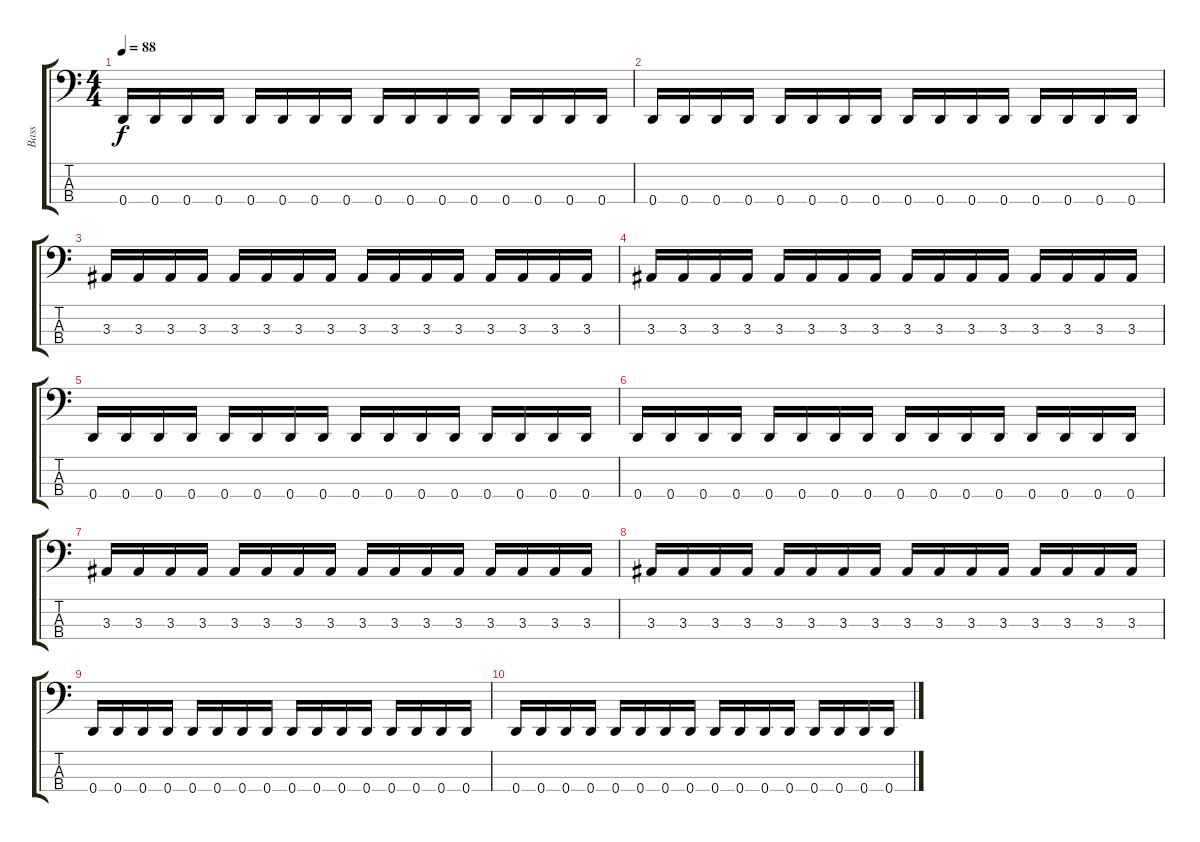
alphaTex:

\track ("Bass" "Bass") {instrument electricbassfinger}
\staff {score tabs}
\tuning (F2 C2 G1 D1) {hide}
\ts (4 4)
\tempo 88
\clef f4
\ks c
0.4.16{dy f} 0.4.16 0.4.16 0.4.16 0.4.16 0.4.16 0.4.16 0.4.16 0.4.16 0.4.16 0.4.16 0.4.16 0.4.16 0.4.16 0.4.16 0.4.16 |
0.4.16 0.4.16 0.4.16 0.4.16 0.4.16 0.4.16 0.4.16 0.4.16 0.4.16 0.4.16 0.4.16 0.4.16 0.4.16 0.4.16 0.4.16 0.4.16 |
3.3.16 3.3.16 3.3.16 3.3.16 3.3.16 3.3.16 3.3.16 3.3.16 3.3.16 3.3.16 3.3.16 3.3.16 3.3.16 3.3.16 3.3.16 3.3.16 |
3.3.16 3.3.16 3.3.16 3.3.16 3.3.16 3.3.16 3.3.16 3.3.16 3.3.16 3.3.16 3.3.16 3.3.16 3.3.16 3.3.16 3.3.16 3.3.16 |
0.4.16 0.4.16 0.4.16 0.4.16 0.4.16 0.4.16 0.4.16 0.4.16 0.4.16 0.4.16 0.4.16 0.4.16 0.4.16 0.4.16 0.4.16 0.4.16 |
0.4.16 0.4.16 0.4.16 0.4.16 0.4.16 0.4.16 0.4.16 0.4.16 0.4.16 0.4.16 0.4.16 0.4.16 0.4.16 0.4.16 0.4.16 0.4.16 |
3.3.16 3.3.16 3.3.16 3.3.16 3.3.16 3.3.16 3.3.16 3.3.16 3.3.16 3.3.16 3.3.16 3.3.16 3.3.16 3.3.16 3.3.16 3.3.16 |
3.3.16 3.3.16 3.3.16 3.3.16 3.3.16 3.3.16 3.3.16 3.3.16 3.3.16 3.3.16 3.3.16 3.3.16 3.3.16 3.3.16 3.3.16 3.3.16 |
0.4.16 0.4.16 0.4.16 0.4.16 0.4.16 0.4.16 0.4.16 0.4.16 0.4.16 0.4.16 0.4.16 0.4.16 0.4.16 0.4.16 0.4.16 0.4.16 |
0.4.16 0.4.16 0.4.16 0.4.16 0.4.16 0.4.16 0.4.16 0.4.16 0.4.16 0.4.16 0.4.16 0.4.16 0.4.16 0.4.16 0.4.16 0.4.16
